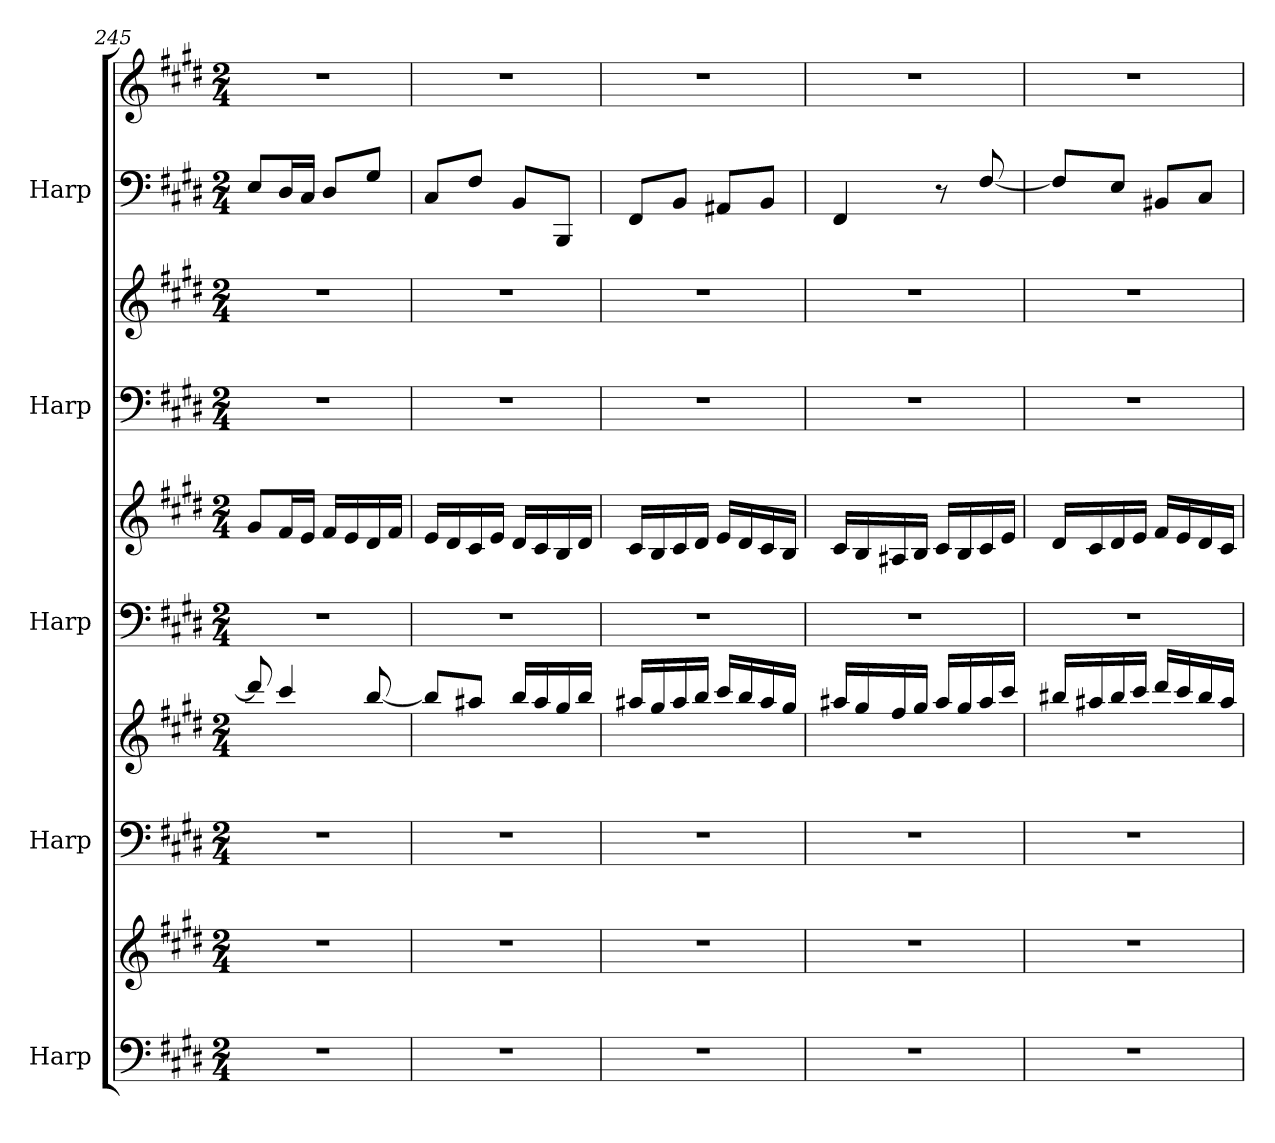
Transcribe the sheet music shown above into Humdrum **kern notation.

**kern	**kern	**kern	**kern	**kern	**kern	**kern	**kern	**kern	**kern
*part5	*part5	*part4	*part4	*part3	*part3	*part2	*part2	*part1	*part1
*staff10	*staff9	*staff8	*staff7	*staff6	*staff5	*staff4	*staff3	*staff2	*staff1
*I"Harp	*	*I"Harp	*	*I"Harp	*	*I"Harp	*	*I"Harp	*
*I'Hp	*	*I'Hp	*	*I'Hp	*	*I'Hp	*	*I'Hp	*
!!LO:PB:g=z
*clefF4	*clefG2	*clefF4	*clefG2	*clefF4	*clefG2	*clefF4	*clefG2	*clefF4	*clefG2
*k[f#c#g#d#]	*k[f#c#g#d#]	*k[f#c#g#d#]	*k[f#c#g#d#]	*k[f#c#g#d#]	*k[f#c#g#d#]	*k[f#c#g#d#]	*k[f#c#g#d#]	*k[f#c#g#d#]	*k[f#c#g#d#]
*M2/4	*M2/4	*M2/4	*M2/4	*M2/4	*M2/4	*M2/4	*M2/4	*M2/4	*M2/4
=245	=245	=245	=245	=245	=245	=245	=245	=245	=245
2r	2r	2r	8ddd#/]	2r	8g#/L	2r	2r	8E/L	2r
.	.	.	4ccc#/	.	16f#/L	.	.	16D#/L	.
.	.	.	.	.	16e/JJ	.	.	16C#/JJ	.
.	.	.	.	.	16f#/LL	.	.	8D#/L	.
.	.	.	.	.	16e/	.	.	.	.
.	.	.	[8bb/	.	16d#/	.	.	8G#/J	.
.	.	.	.	.	16f#/JJ	.	.	.	.
=246	=246	=246	=246	=246	=246	=246	=246	=246	=246
2r	2r	2r	8bb/L]	2r	16e/LL	2r	2r	8C#/L	2r
.	.	.	.	.	16d#/	.	.	.	.
.	.	.	8aa#X/J	.	16c#/	.	.	8F#/J	.
.	.	.	.	.	16e/JJ	.	.	.	.
.	.	.	16bb/LL	.	16d#/LL	.	.	8BB/L	.
.	.	.	16aa#/	.	16c#/	.	.	.	.
.	.	.	16gg#/	.	16B/	.	.	8BBB/J	.
.	.	.	16bb/JJ	.	16d#/JJ	.	.	.	.
=247	=247	=247	=247	=247	=247	=247	=247	=247	=247
2r	2r	2r	16aa#X/LL	2r	16c#/LL	2r	2r	8FF#/L	2r
.	.	.	16gg#/	.	16B/	.	.	.	.
.	.	.	16aa#/	.	16c#/	.	.	8BB/J	.
.	.	.	16bb/JJ	.	16d#/JJ	.	.	.	.
.	.	.	16ccc#/LL	.	16e/LL	.	.	8AA#X/L	.
.	.	.	16bb/	.	16d#/	.	.	.	.
.	.	.	16aa#/	.	16c#/	.	.	8BB/J	.
.	.	.	16gg#/JJ	.	16B/JJ	.	.	.	.
=248	=248	=248	=248	=248	=248	=248	=248	=248	=248
2r	2r	2r	16aa#X/LL	2r	16c#/LL	2r	2r	4FF#/	2r
.	.	.	16gg#/	.	16B/	.	.	.	.
.	.	.	16ff#/	.	16A#X/	.	.	.	.
.	.	.	16gg#/JJ	.	16B/JJ	.	.	.	.
.	.	.	16aa#/LL	.	16c#/LL	.	.	8r	.
.	.	.	16gg#/	.	16B/	.	.	.	.
.	.	.	16aa#/	.	16c#/	.	.	[8F#/	.
.	.	.	16ccc#/JJ	.	16e/JJ	.	.	.	.
!!LO:PB:g=z
=249	=249	=249	=249	=249	=249	=249	=249	=249	=249
2r	2r	2r	16bb#X/LL	2r	16d#/LL	2r	2r	8F#/L]	2r
.	.	.	16aa#X/	.	16c#/	.	.	.	.
.	.	.	16bb#/	.	16d#/	.	.	8E/J	.
.	.	.	16ccc#/JJ	.	16e/JJ	.	.	.	.
.	.	.	16ddd#/LL	.	16f#/LL	.	.	8BB#X/L	.
.	.	.	16ccc#/	.	16e/	.	.	.	.
.	.	.	16bb#/	.	16d#/	.	.	8C#/J	.
.	.	.	16aa#/JJ	.	16c#/JJ	.	.	.	.
=	=	=	=	=	=	=	=	=	=
*-	*-	*-	*-	*-	*-	*-	*-	*-	*-
